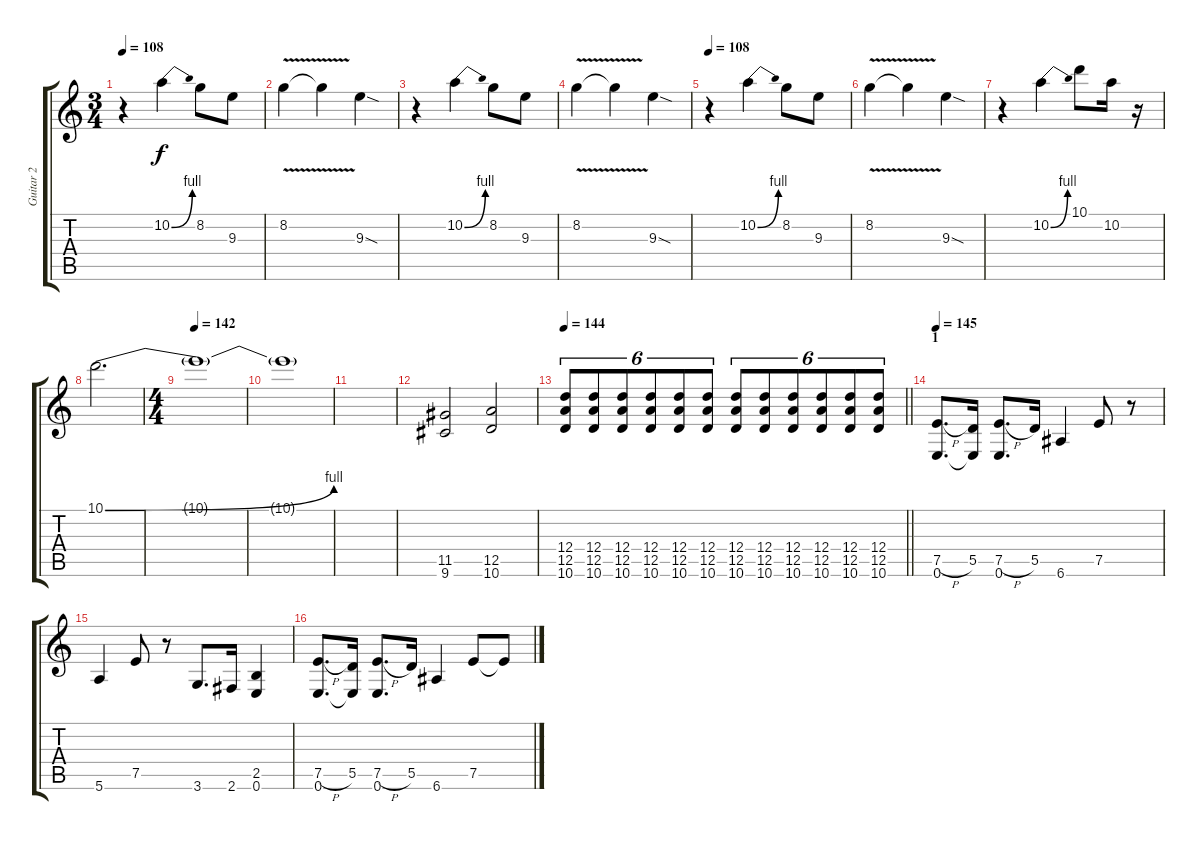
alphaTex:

\track ("Guitar 2" "Guitar 2") {instrument acousticguitarsteel}
\staff {score tabs}
\tuning (E4 B3 G3 D3 A2 E2) {hide}
\ts (3 4)
\tempo 108
\clef g2
\ks c
r.4{dy f instrument distortionguitar} 10.2{be (bend 0 0 60 4)}.4 8.2.8 9.3.8 |
8.2{v}.4 8.2{t}.4 9.3{sod}.4 |
r.4{instrument distortionguitar} 10.2{be (bend 0 0 60 4)}.4 8.2.8 9.3.8 |
8.2{v}.4 8.2{t}.4 9.3{sod}.4 |
\tempo 108
r.4{instrument distortionguitar} 10.2{be (bend 0 0 60 4)}.4 8.2.8 9.3.8 |
8.2{v}.4 8.2{t}.4 9.3{sod}.4 |
r.4{instrument distortionguitar} 10.2{be (bend 0 0 60 4)}.4 10.1.8 10.2.16 r.16 |
10.1{be (bend 0 0 60 4)}.2{d} |
\ts (4 4)
\tempo 142
10.1{t}.1 |
10.1{t}.1{volume 9} |
|
(11.5 9.6).2{volume 10} (12.5 10.6).2 |
\tempo 144
\barLineRight lightlight
(12.4 12.5 10.6).8{tu (6 4)} (12.4 12.5 10.6).8{tu (6 4)} (12.4 12.5 10.6).8{tu (6 4)} (12.4 12.5 10.6).8{tu (6 4)} (12.4 12.5 10.6).8{tu (6 4)} (12.4 12.5 10.6).8{tu (6 4)} (12.4 12.5 10.6).8{tu (6 4)} (12.4 12.5 10.6).8{tu (6 4)} (12.4 12.5 10.6).8{tu (6 4)} (12.4 12.5 10.6).8{tu (6 4)} (12.4 12.5 10.6).8{tu (6 4)} (12.4 12.5 10.6).8{tu (6 4)} |
\section ("" "1")
\tempo 145
(7.5{h} 0.6).8{d volume 11} (5.5 0.6{t}).16 (7.5{h} 0.6).8{d} 5.5.16 6.6.4 7.5.8 r.8 |
5.6.4 7.5.8 r.8 3.6.8{d} 2.6.16 (2.5 0.6).4 |
(7.5{h} 0.6).8{d} (5.5 0.6{t}).16 (7.5{h} 0.6).8{d} 5.5.16 6.6.4 7.5.8 7.5{ss t}.8
